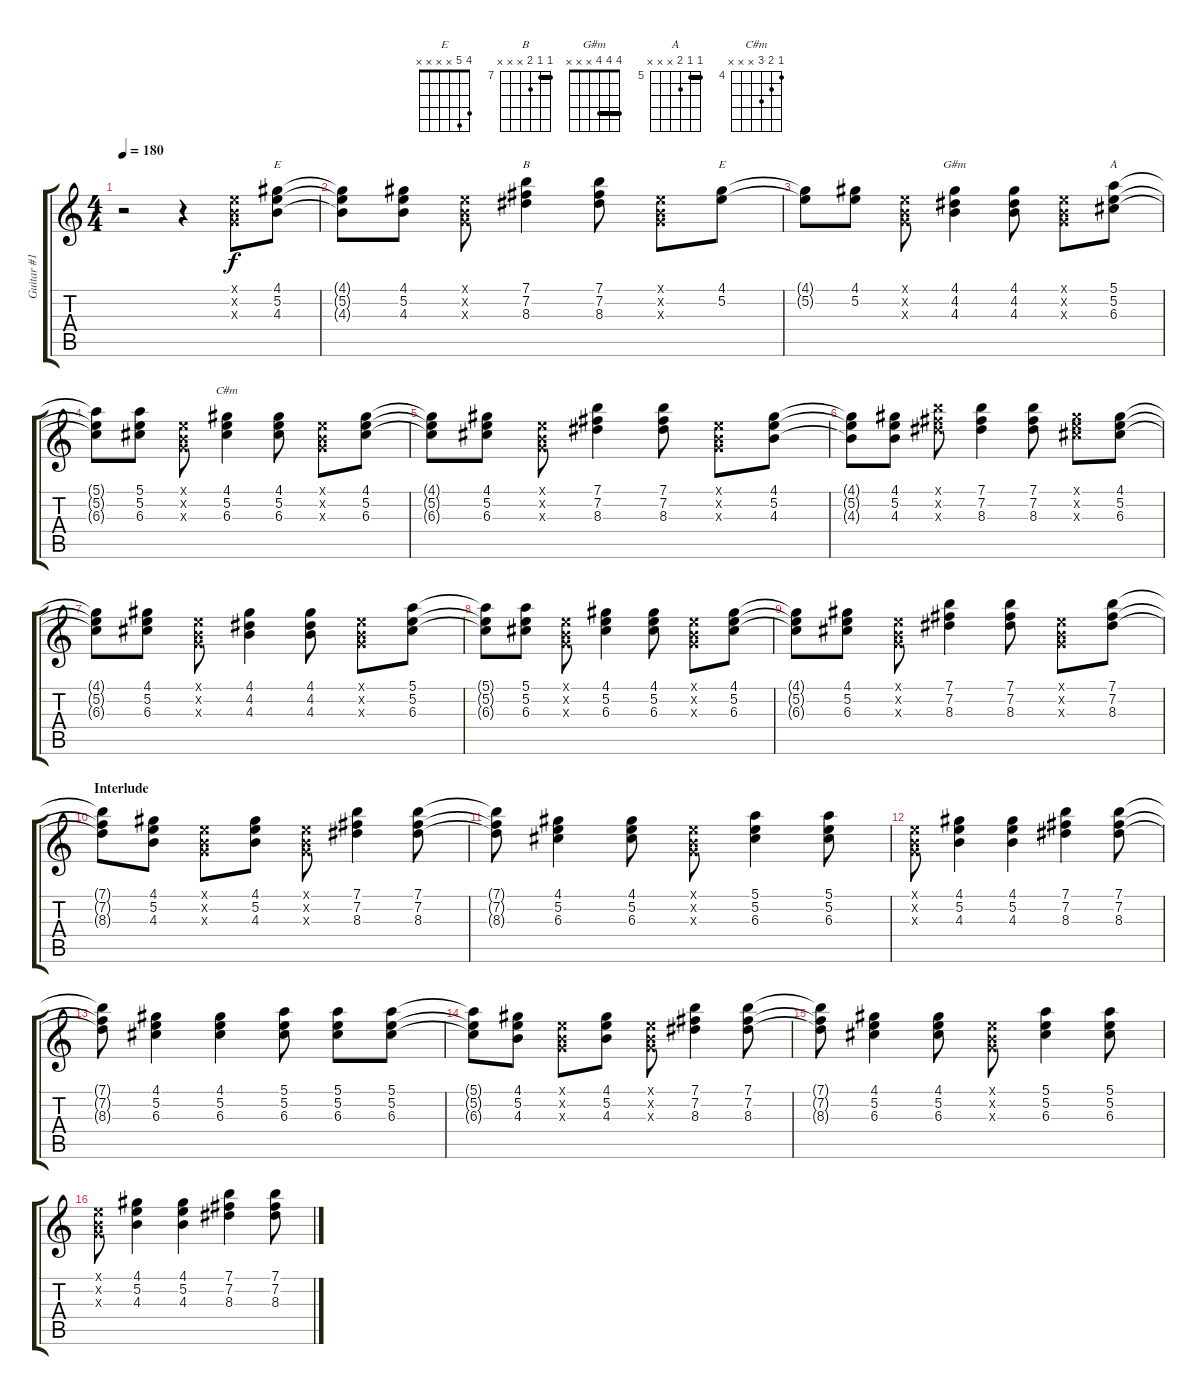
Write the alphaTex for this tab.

\track ("Guitar #1" "Guitar #1") {instrument acousticguitarsteel}
\staff {score tabs}
\tuning (E4 B3 G3 D3 A2 E2) {hide}
\chord ("E" 4 5 4 x x x) {barre 4}
\chord ("B" 7 7 8 x x x) {firstfret 7 barre 7}
\chord ("E" 4 5 x x x x)
\chord ("G#m" 4 4 4 x x x) {barre 4}
\chord ("A" 5 5 6 x x x) {firstfret 5 barre 5}
\chord ("C#m" 4 5 6 x x x) {firstfret 4}
\ts (4 4)
\tempo 180
\clef g2
\ks c
r.2{dy f instrument acousticguitarsteel} r.4 (0.1{x} 0.2{x} 0.3{x}).8 (4.1 5.2 4.3).8{ch "E"} |
(4.1{t} 5.2{t} 4.3{t}).8 (4.1 5.2 4.3).8 (0.1{x} 0.2{x} 0.3{x}).8 (7.1 7.2 8.3).4{ch "B"} (7.1 7.2 8.3).8 (0.1{x} 0.2{x} 0.3{x}).8 (4.1 5.2).8{ch "E"} |
(4.1{t} 5.2{t}).8 (4.1 5.2).8 (0.1{x} 0.2{x} 0.3{x}).8 (4.1 4.2 4.3).4{ch "G#m"} (4.1 4.2 4.3).8 (0.1{x} 0.2{x} 0.3{x}).8 (5.1 5.2 6.3).8{ch "A"} |
(5.1{t} 5.2{t} 6.3{t}).8 (5.1 5.2 6.3).8 (0.1{x} 0.2{x} 0.3{x}).8 (4.1 5.2 6.3).4{ch "C#m"} (4.1 5.2 6.3).8 (0.1{x} 0.2{x} 0.3{x}).8 (4.1 5.2 6.3).8 |
(4.1{t} 5.2{t} 6.3{t}).8 (4.1 5.2 6.3).8 (0.1{x} 0.2{x} 0.3{x}).8 (7.1 7.2 8.3).4 (7.1 7.2 8.3).8 (0.1{x} 0.2{x} 0.3{x}).8 (4.1 5.2 4.3).8 |
(4.1{t} 5.2{t} 4.3{t}).8 (4.1 5.2 4.3).8 (7.1{x} 7.2{x} 8.3{x}).8 (7.1 7.2 8.3).4 (7.1 7.2 8.3).8 (4.1{x} 5.2{x} 6.3{x}).8 (4.1 5.2 6.3).8 |
(4.1{t} 5.2{t} 6.3{t}).8 (4.1 5.2 6.3).8 (0.1{x} 0.2{x} 0.3{x}).8 (4.1 4.2 4.3).4 (4.1 4.2 4.3).8 (0.1{x} 0.2{x} 0.3{x}).8 (5.1 5.2 6.3).8 |
(5.1{t} 5.2{t} 6.3{t}).8 (5.1 5.2 6.3).8 (0.1{x} 0.2{x} 0.3{x}).8 (4.1 5.2 6.3).4 (4.1 5.2 6.3).8 (0.1{x} 0.2{x} 0.3{x}).8 (4.1 5.2 6.3).8 |
(4.1{t} 5.2{t} 6.3{t}).8 (4.1 5.2 6.3).8 (0.1{x} 0.2{x} 0.3{x}).8 (7.1 7.2 8.3).4 (7.1 7.2 8.3).8 (0.1{x} 0.2{x} 0.3{x}).8 (7.1 7.2 8.3).8 |
\section ("" "Interlude")
(7.1{t} 7.2{t} 8.3{t}).8 (4.1 5.2 4.3).8 (0.1{x} 0.2{x} 0.3{x}).8 (4.1 5.2 4.3).8 (0.1{x} 0.2{x} 0.3{x}).8 (7.1 7.2 8.3).4 (7.1 7.2 8.3).8 |
(7.1{t} 7.2{t} 8.3{t}).8 (4.1 5.2 6.3).4 (4.1 5.2 6.3).8 (0.1{x} 0.2{x} 0.3{x}).8 (5.1 5.2 6.3).4 (5.1 5.2 6.3).8 |
(0.1{x} 0.2{x} 0.3{x}).8 (4.1 5.2 4.3).4 (4.1 5.2 4.3).4 (7.1 7.2 8.3).4 (7.1 7.2 8.3).8 |
(7.1{t} 7.2{t} 8.3{t}).8 (4.1 5.2 6.3).4 (4.1 5.2 6.3).4 (5.1 5.2 6.3).8 (5.1 5.2 6.3).8 (5.1 5.2 6.3).8 |
(5.1{t} 5.2{t} 6.3{t}).8 (4.1 5.2 4.3).8 (0.1{x} 0.2{x} 0.3{x}).8 (4.1 5.2 4.3).8 (0.1{x} 0.2{x} 0.3{x}).8 (7.1 7.2 8.3).4 (7.1 7.2 8.3).8 |
(7.1{t} 7.2{t} 8.3{t}).8 (4.1 5.2 6.3).4 (4.1 5.2 6.3).8 (0.1{x} 0.2{x} 0.3{x}).8 (5.1 5.2 6.3).4 (5.1 5.2 6.3).8 |
(0.1{x} 0.2{x} 0.3{x}).8 (4.1 5.2 4.3).4 (4.1 5.2 4.3).4 (7.1 7.2 8.3).4 (7.1 7.2 8.3).8
